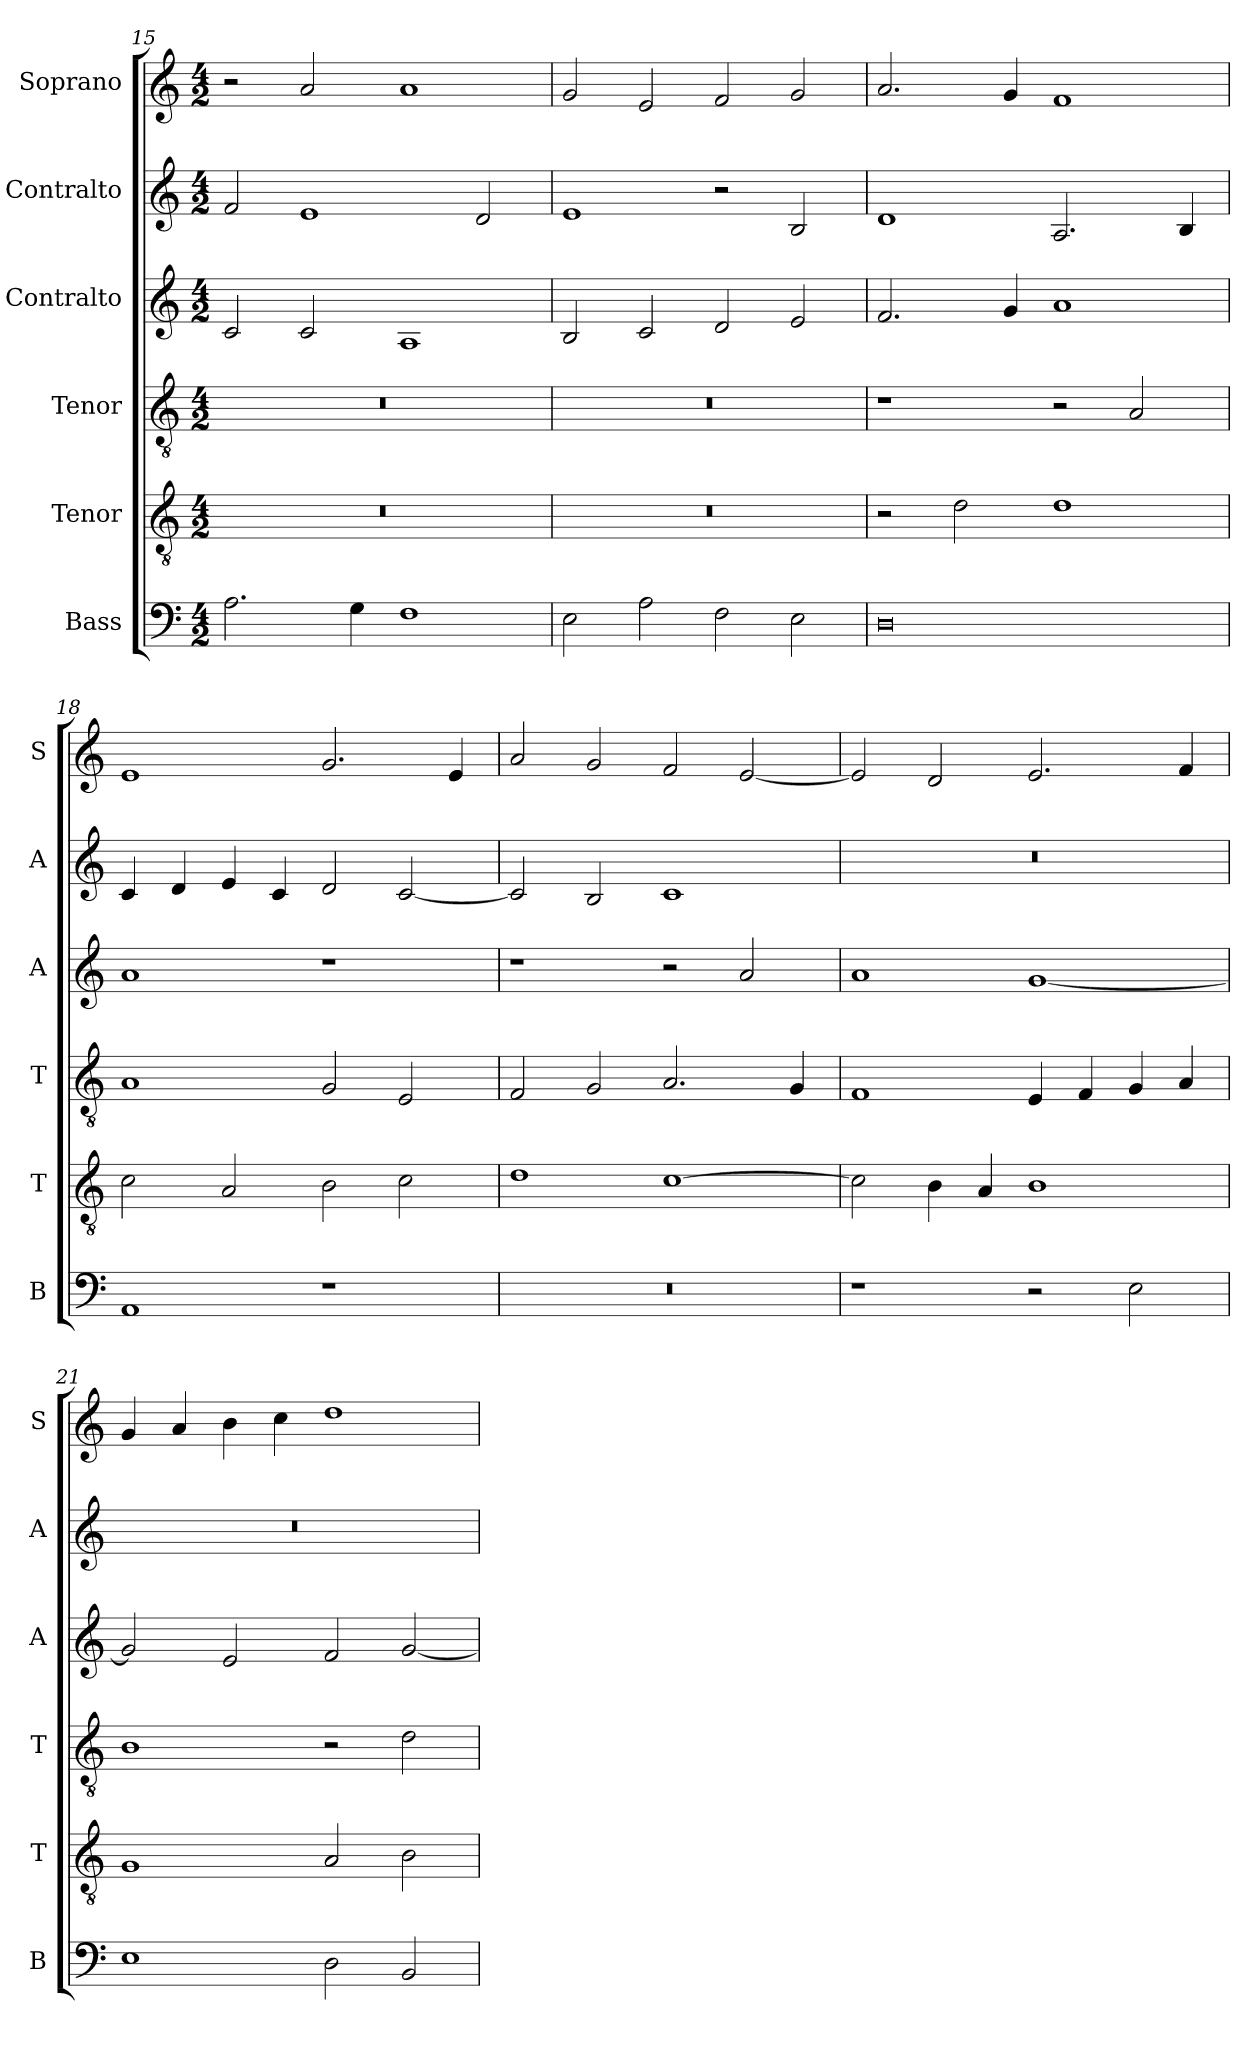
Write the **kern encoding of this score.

**kern	**kern	**kern	**kern	**kern	**kern
*part6	*part5	*part4	*part3	*part2	*part1
*staff6	*staff5	*staff4	*staff3	*staff2	*staff1
*I"Bass	*I"Tenor	*I"Tenor	*I"Contralto	*I"Contralto	*I"Soprano
*I'B	*I'T	*I'T	*I'A	*I'A	*I'S
*clefF4	*clefGv2	*clefGv2	*clefG2	*clefG2	*clefG2
*k[]	*k[]	*k[]	*k[]	*k[]	*k[]
*A:aeo	*A:aeo	*A:aeo	*A:aeo	*A:aeo	*A:aeo
*M4/2	*M4/2	*M4/2	*M4/2	*M4/2	*M4/2
=15	=15	=15	=15	=15	=15
2.A	0r	0r	2c	2f	2r
.	.	.	2c	1e	2a
4G	.	.	.	.	.
1F	.	.	1A	.	1a
.	.	.	.	2d	.
=16	=16	=16	=16	=16	=16
2E	0r	0r	2B	1e	2g
2A	.	.	2c	.	2e
2F	.	.	2d	2r	2f
2E	.	.	2e	2B	2g
=17	=17	=17	=17	=17	=17
0D	2r	1r	2.f	1d	2.a
.	2d	.	.	.	.
.	.	.	4g	.	4g
.	1d	2r	1a	2.A	1f
.	.	2A	.	.	.
.	.	.	.	4B	.
=18	=18	=18	=18	=18	=18
1AA	2c	1A	1a	4c	1e
.	.	.	.	4d	.
.	2A	.	.	4e	.
.	.	.	.	4c	.
1r	2B	2G	1r	2d	2.g
.	2c	2E	.	[2c	.
.	.	.	.	.	4e
=19	=19	=19	=19	=19	=19
0r	1d	2F	1r	2c]	2a
.	.	2G	.	2B	2g
.	[1c	2.A	2r	1c	2f
.	.	.	2a	.	[2e
.	.	4G	.	.	.
=20	=20	=20	=20	=20	=20
1r	2c]	1F	1a	0r	2e]
.	4B	.	.	.	2d
.	4A	.	.	.	.
2r	1B	4E	[1g	.	2.e
.	.	4F	.	.	.
2E	.	4G	.	.	.
.	.	4A	.	.	4f
=21	=21	=21	=21	=21	=21
1E	1G	1B	2g]	0r	4g
.	.	.	.	.	4a
.	.	.	2e	.	4b
.	.	.	.	.	4cc
2D	2A	2r	2f	.	1dd
2BB	2B	2d	[2g	.	.
=	=	=	=	=	=
*-	*-	*-	*-	*-	*-
